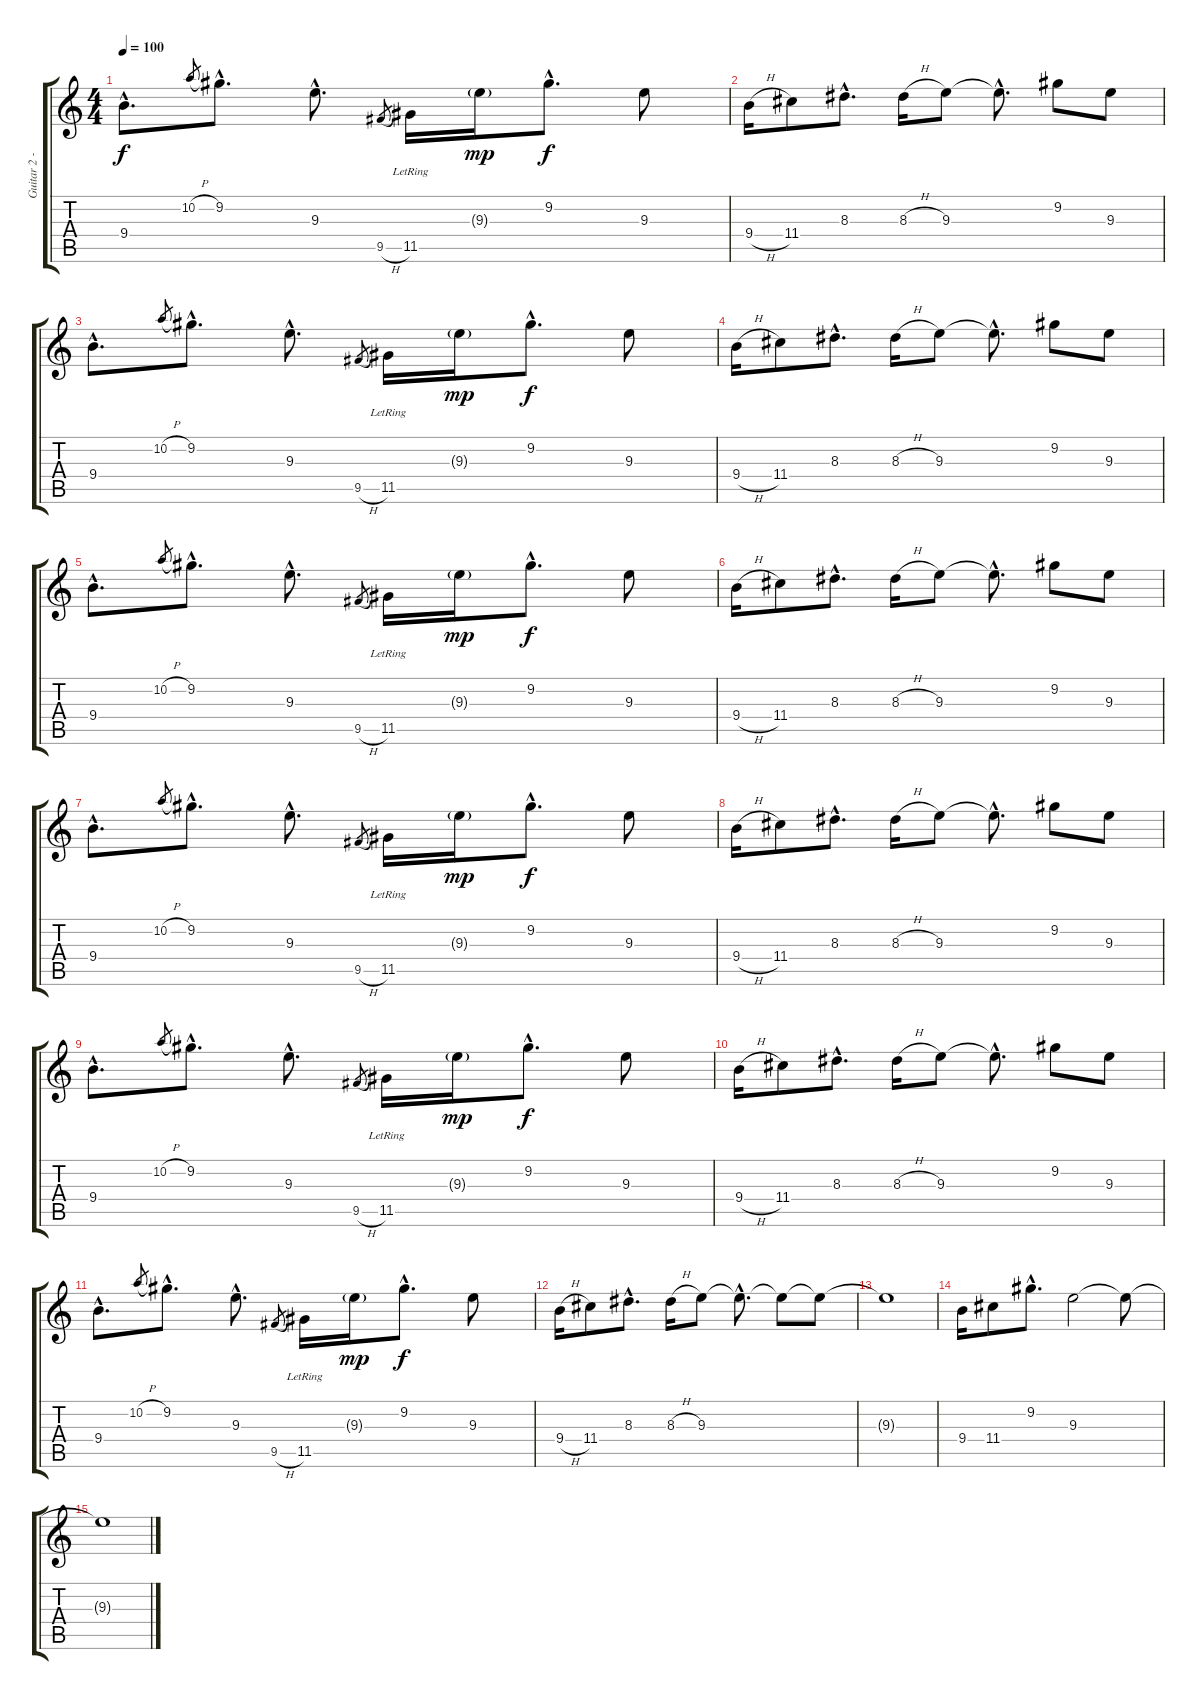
\track ("Guitar 2 - John F" "Guitar 2 -") {instrument electricguitarclean}
\staff {score tabs}
\tuning (E4 B3 G3 D3 A2 E2) {hide}
\ts (4 4)
\tempo 100
\clef g2
\ks c
9.4{hac}.8{d dy f} 10.2{h}.8{gr} 9.2{hac}.8{d} 9.3{hac}.8{d} 9.5{h}.8{gr} 11.5{lr}.16 9.3{g}.16{dy mp} 9.2{hac}.8{d dy f} 9.3.8 |
9.4{h}.16 11.4.8 8.3{hac}.8{d} 8.3{h}.16 9.3.8 9.3{hac t}.8{d} 9.2.8 9.3.8 |
9.4{hac}.8{d} 10.2{h}.8{gr} 9.2{hac}.8{d} 9.3{hac}.8{d} 9.5{h}.8{gr} 11.5{lr}.16 9.3{g}.16{dy mp} 9.2{hac}.8{d dy f} 9.3.8 |
9.4{h}.16 11.4.8 8.3{hac}.8{d} 8.3{h}.16 9.3.8 9.3{hac t}.8{d} 9.2.8 9.3.8 |
9.4{hac}.8{d} 10.2{h}.8{gr} 9.2{hac}.8{d} 9.3{hac}.8{d} 9.5{h}.8{gr} 11.5{lr}.16 9.3{g}.16{dy mp} 9.2{hac}.8{d dy f} 9.3.8 |
9.4{h}.16 11.4.8 8.3{hac}.8{d} 8.3{h}.16 9.3.8 9.3{hac t}.8{d} 9.2.8 9.3.8 |
9.4{hac}.8{d} 10.2{h}.8{gr} 9.2{hac}.8{d} 9.3{hac}.8{d} 9.5{h}.8{gr} 11.5{lr}.16 9.3{g}.16{dy mp} 9.2{hac}.8{d dy f} 9.3.8 |
9.4{h}.16 11.4.8 8.3{hac}.8{d} 8.3{h}.16 9.3.8 9.3{hac t}.8{d} 9.2.8 9.3.8 |
9.4{hac}.8{d} 10.2{h}.8{gr} 9.2{hac}.8{d} 9.3{hac}.8{d} 9.5{h}.8{gr} 11.5{lr}.16 9.3{g}.16{dy mp} 9.2{hac}.8{d dy f} 9.3.8 |
9.4{h}.16 11.4.8 8.3{hac}.8{d} 8.3{h}.16 9.3.8 9.3{hac t}.8{d} 9.2.8 9.3.8 |
9.4{hac}.8{d} 10.2{h}.8{gr} 9.2{hac}.8{d} 9.3{hac}.8{d} 9.5{h}.8{gr} 11.5{lr}.16 9.3{g}.16{dy mp} 9.2{hac}.8{d dy f} 9.3.8 |
9.4{h}.16 11.4.8 8.3{hac}.8{d} 8.3{h}.16 9.3.8 9.3{hac t}.8{d} 9.3{t}.8 9.3{t}.8 |
9.3{t}.1 |
9.4.16 11.4.8 9.2{hac}.8{d} 9.3.2 9.3{t}.8 |
9.3{t}.1
